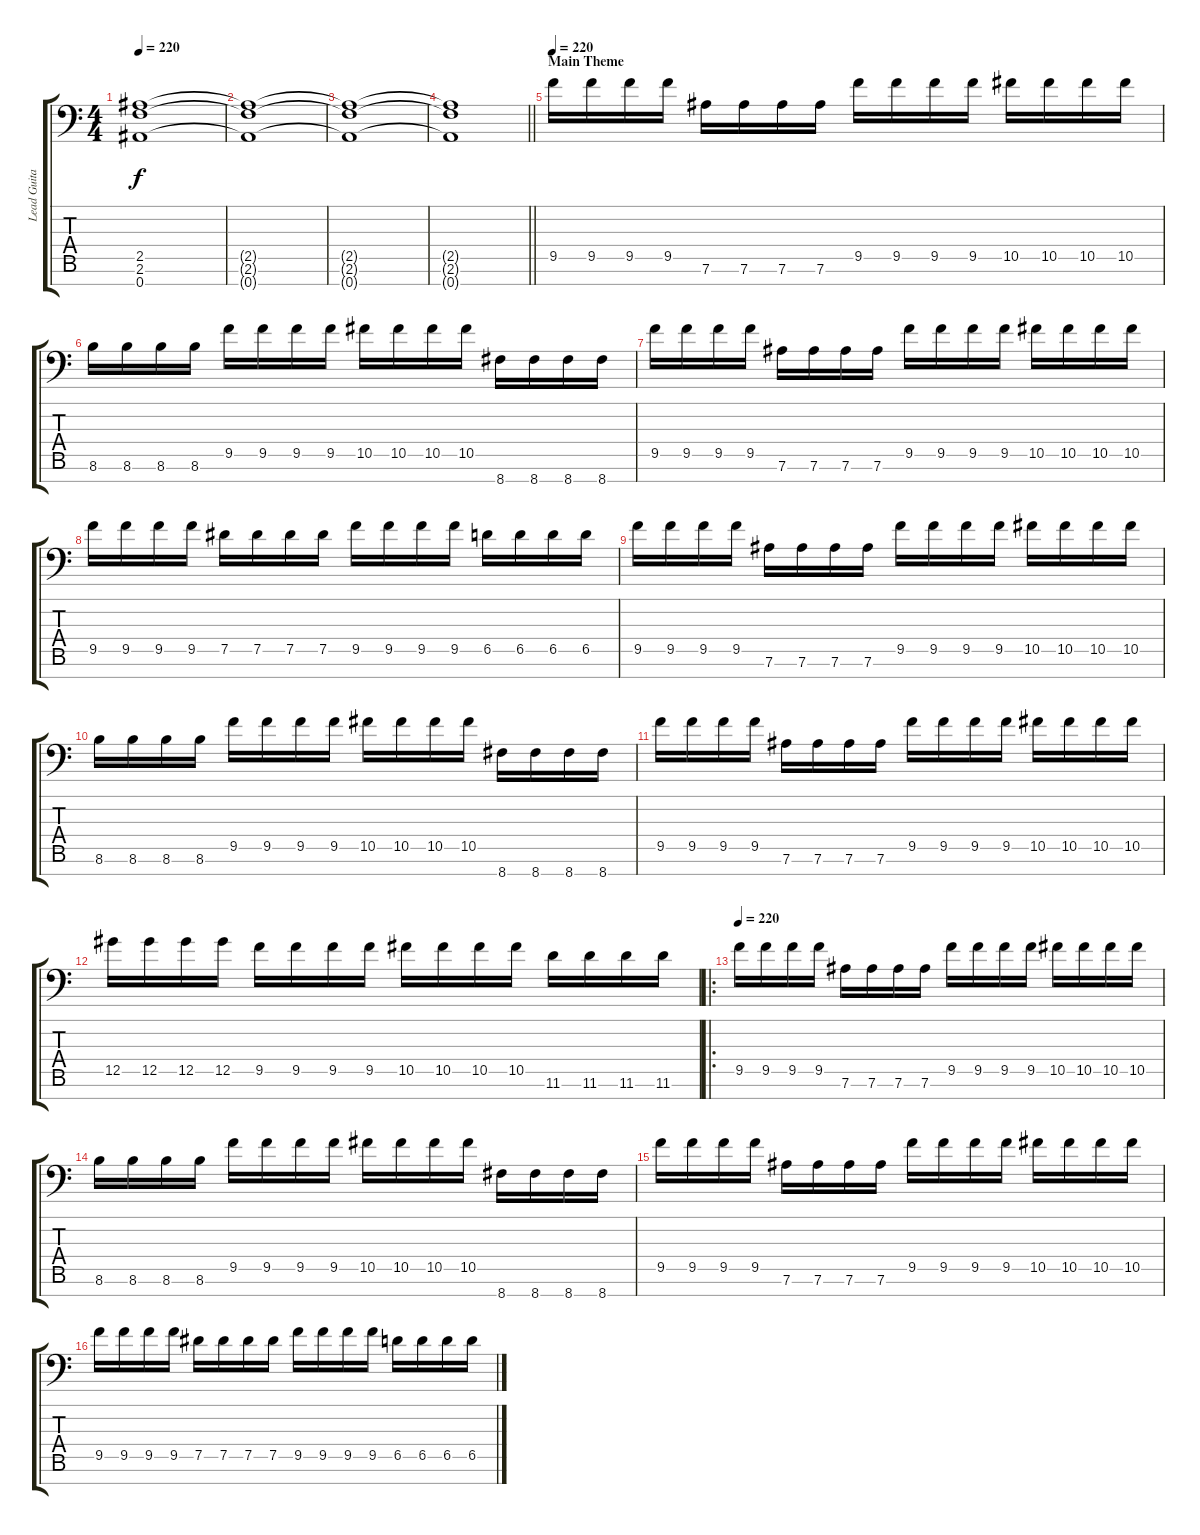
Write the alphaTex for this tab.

\track ("Lead Guitar" "Lead Guita") {instrument distortionguitar}
\staff {score tabs}
\tuning (Eb4 Bb3 Gb3 Db3 Ab2 Eb2 Bb1) {hide}
\ts (4 4)
\tempo 220
\clef f4
\ks aminor
(2.5 2.6 0.7).1{dy f} |
(2.5{t} 2.6{t} 0.7{t}).1 |
(2.5{t} 2.6{t} 0.7{t}).1 |
\barLineRight lightlight
(2.5{t} 2.6{t} 0.7{t}).1 |
\section ("" "Main Theme")
\tempo 220
9.5.16 9.5.16 9.5.16 9.5.16 7.6.16 7.6.16 7.6.16 7.6.16 9.5.16 9.5.16 9.5.16 9.5.16 10.5.16 10.5.16 10.5.16 10.5.16 |
8.6.16 8.6.16 8.6.16 8.6.16 9.5.16 9.5.16 9.5.16 9.5.16 10.5.16 10.5.16 10.5.16 10.5.16 8.7.16 8.7.16 8.7.16 8.7.16 |
9.5.16 9.5.16 9.5.16 9.5.16 7.6.16 7.6.16 7.6.16 7.6.16 9.5.16 9.5.16 9.5.16 9.5.16 10.5.16 10.5.16 10.5.16 10.5.16 |
9.5.16 9.5.16 9.5.16 9.5.16 7.5.16 7.5.16 7.5.16 7.5.16 9.5.16 9.5.16 9.5.16 9.5.16 6.5.16 6.5.16 6.5.16 6.5.16 |
9.5.16 9.5.16 9.5.16 9.5.16 7.6.16 7.6.16 7.6.16 7.6.16 9.5.16 9.5.16 9.5.16 9.5.16 10.5.16 10.5.16 10.5.16 10.5.16 |
8.6.16 8.6.16 8.6.16 8.6.16 9.5.16 9.5.16 9.5.16 9.5.16 10.5.16 10.5.16 10.5.16 10.5.16 8.7.16 8.7.16 8.7.16 8.7.16 |
9.5.16 9.5.16 9.5.16 9.5.16 7.6.16 7.6.16 7.6.16 7.6.16 9.5.16 9.5.16 9.5.16 9.5.16 10.5.16 10.5.16 10.5.16 10.5.16 |
12.5.16 12.5.16 12.5.16 12.5.16 9.5.16 9.5.16 9.5.16 9.5.16 10.5.16 10.5.16 10.5.16 10.5.16 11.6.16 11.6.16 11.6.16 11.6.16 |
\ro
\tempo 220
9.5.16 9.5.16 9.5.16 9.5.16 7.6.16 7.6.16 7.6.16 7.6.16 9.5.16 9.5.16 9.5.16 9.5.16 10.5.16 10.5.16 10.5.16 10.5.16 |
8.6.16 8.6.16 8.6.16 8.6.16 9.5.16 9.5.16 9.5.16 9.5.16 10.5.16 10.5.16 10.5.16 10.5.16 8.7.16 8.7.16 8.7.16 8.7.16 |
9.5.16 9.5.16 9.5.16 9.5.16 7.6.16 7.6.16 7.6.16 7.6.16 9.5.16 9.5.16 9.5.16 9.5.16 10.5.16 10.5.16 10.5.16 10.5.16 |
9.5.16 9.5.16 9.5.16 9.5.16 7.5.16 7.5.16 7.5.16 7.5.16 9.5.16 9.5.16 9.5.16 9.5.16 6.5.16 6.5.16 6.5.16 6.5.16
